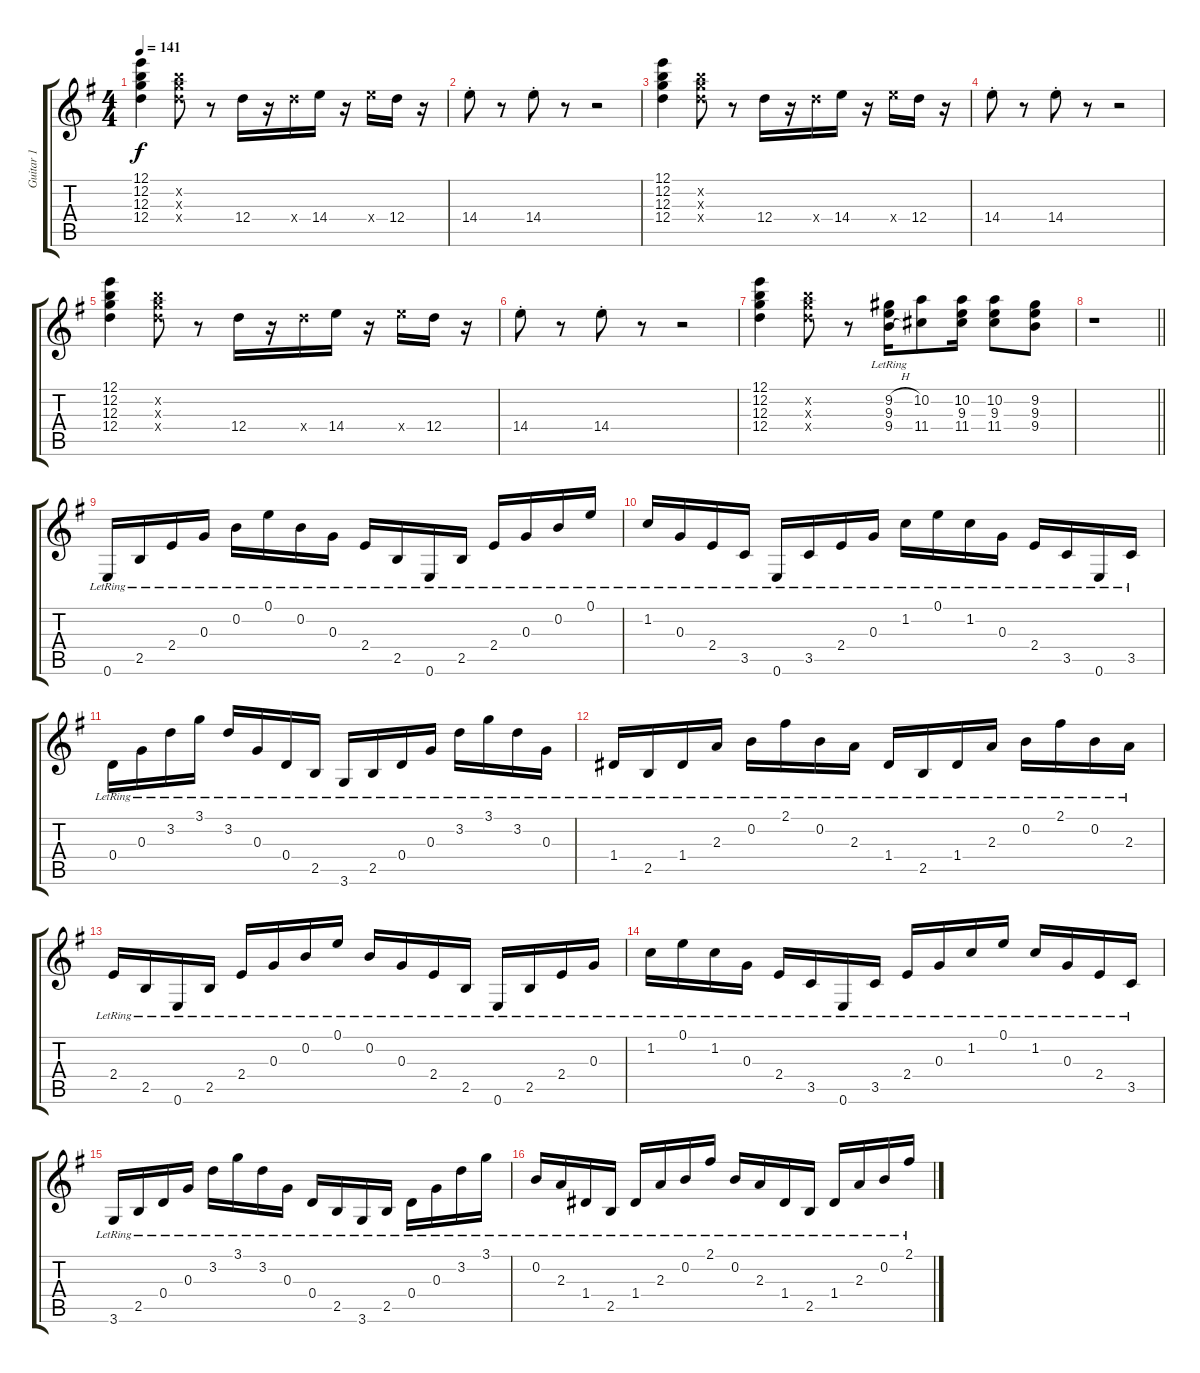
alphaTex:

\track ("Guitar 1" "Guitar 1") {instrument distortionguitar}
\staff {score tabs}
\tuning (E4 B3 G3 D3 A2 E2) {hide}
\ts (4 4)
\tempo 141
\clef g2
\ks eminor
(12.1 12.2 12.3 12.4).4{dy f} (12.2{x} 12.3{x} 12.4{x}).8 r.8 12.4.16 r.16 12.4{x}.16 14.4.16 r.16 14.4{x}.16 12.4.16 r.16 |
14.4{st}.8 r.8 14.4{st}.8 r.8 r.2 |
(12.1 12.2 12.3 12.4).4 (12.2{x} 12.3{x} 12.4{x}).8 r.8 12.4.16 r.16 12.4{x}.16 14.4.16 r.16 14.4{x}.16 12.4.16 r.16 |
14.4{st}.8 r.8 14.4{st}.8 r.8 r.2 |
(12.1 12.2 12.3 12.4).4 (12.2{x} 12.3{x} 12.4{x}).8 r.8 12.4.16 r.16 12.4{x}.16 14.4.16 r.16 14.4{x}.16 12.4.16 r.16 |
14.4{st}.8 r.8 14.4{st}.8 r.8 r.2 |
(12.1 12.2 12.3 12.4).4 (12.2{x} 12.3{x} 12.4{x}).8 r.8 (9.2{h} 9.3{lr} 9.4{h}).16 (10.2 11.4).8 (10.2 9.3 11.4).16 (10.2 9.3 11.4).8 (9.2 9.3 9.4).8 |
\barLineRight lightlight
r.1{instrument acousticguitarnylon} |
0.6{lr}.16 2.5{lr}.16 2.4{lr}.16 0.3{lr}.16 0.2{lr}.16 0.1{lr}.16 0.2{lr}.16 0.3{lr}.16 2.4{lr}.16 2.5{lr}.16 0.6{lr}.16 2.5{lr}.16 2.4{lr}.16 0.3{lr}.16 0.2{lr}.16 0.1{lr}.16 |
1.2{lr}.16 0.3{lr}.16 2.4{lr}.16 3.5{lr}.16 0.6{lr}.16 3.5{lr}.16 2.4{lr}.16 0.3{lr}.16 1.2{lr}.16 0.1{lr}.16 1.2{lr}.16 0.3{lr}.16 2.4{lr}.16 3.5{lr}.16 0.6{lr}.16 3.5{lr}.16 |
0.4{lr}.16 0.3{lr}.16 3.2{lr}.16 3.1{lr}.16 3.2{lr}.16 0.3{lr}.16 0.4{lr}.16 2.5{lr}.16 3.6{lr}.16 2.5{lr}.16 0.4{lr}.16 0.3{lr}.16 3.2{lr}.16 3.1{lr}.16 3.2{lr}.16 0.3{lr}.16 |
1.4{lr}.16 2.5{lr}.16 1.4{lr}.16 2.3{lr}.16 0.2{lr}.16 2.1{lr}.16 0.2{lr}.16 2.3{lr}.16 1.4{lr}.16 2.5{lr}.16 1.4{lr}.16 2.3{lr}.16 0.2{lr}.16 2.1{lr}.16 0.2{lr}.16 2.3{lr}.16 |
2.4{lr}.16 2.5{lr}.16 0.6{lr}.16 2.5{lr}.16 2.4{lr}.16 0.3{lr}.16 0.2{lr}.16 0.1{lr}.16 0.2{lr}.16 0.3{lr}.16 2.4{lr}.16 2.5{lr}.16 0.6{lr}.16 2.5{lr}.16 2.4{lr}.16 0.3{lr}.16 |
1.2{lr}.16 0.1{lr}.16 1.2{lr}.16 0.3{lr}.16 2.4{lr}.16 3.5{lr}.16 0.6{lr}.16 3.5{lr}.16 2.4{lr}.16 0.3{lr}.16 1.2{lr}.16 0.1{lr}.16 1.2{lr}.16 0.3{lr}.16 2.4{lr}.16 3.5{lr}.16 |
3.6{lr}.16 2.5{lr}.16 0.4{lr}.16 0.3{lr}.16 3.2{lr}.16 3.1{lr}.16 3.2{lr}.16 0.3{lr}.16 0.4{lr}.16 2.5{lr}.16 3.6{lr}.16 2.5{lr}.16 0.4{lr}.16 0.3{lr}.16 3.2{lr}.16 3.1{lr}.16 |
0.2{lr}.16 2.3{lr}.16 1.4{lr}.16 2.5{lr}.16 1.4{lr}.16 2.3{lr}.16 0.2{lr}.16 2.1{lr}.16 0.2{lr}.16 2.3{lr}.16 1.4{lr}.16 2.5{lr}.16 1.4{lr}.16 2.3{lr}.16 0.2{lr}.16 2.1{lr}.16
